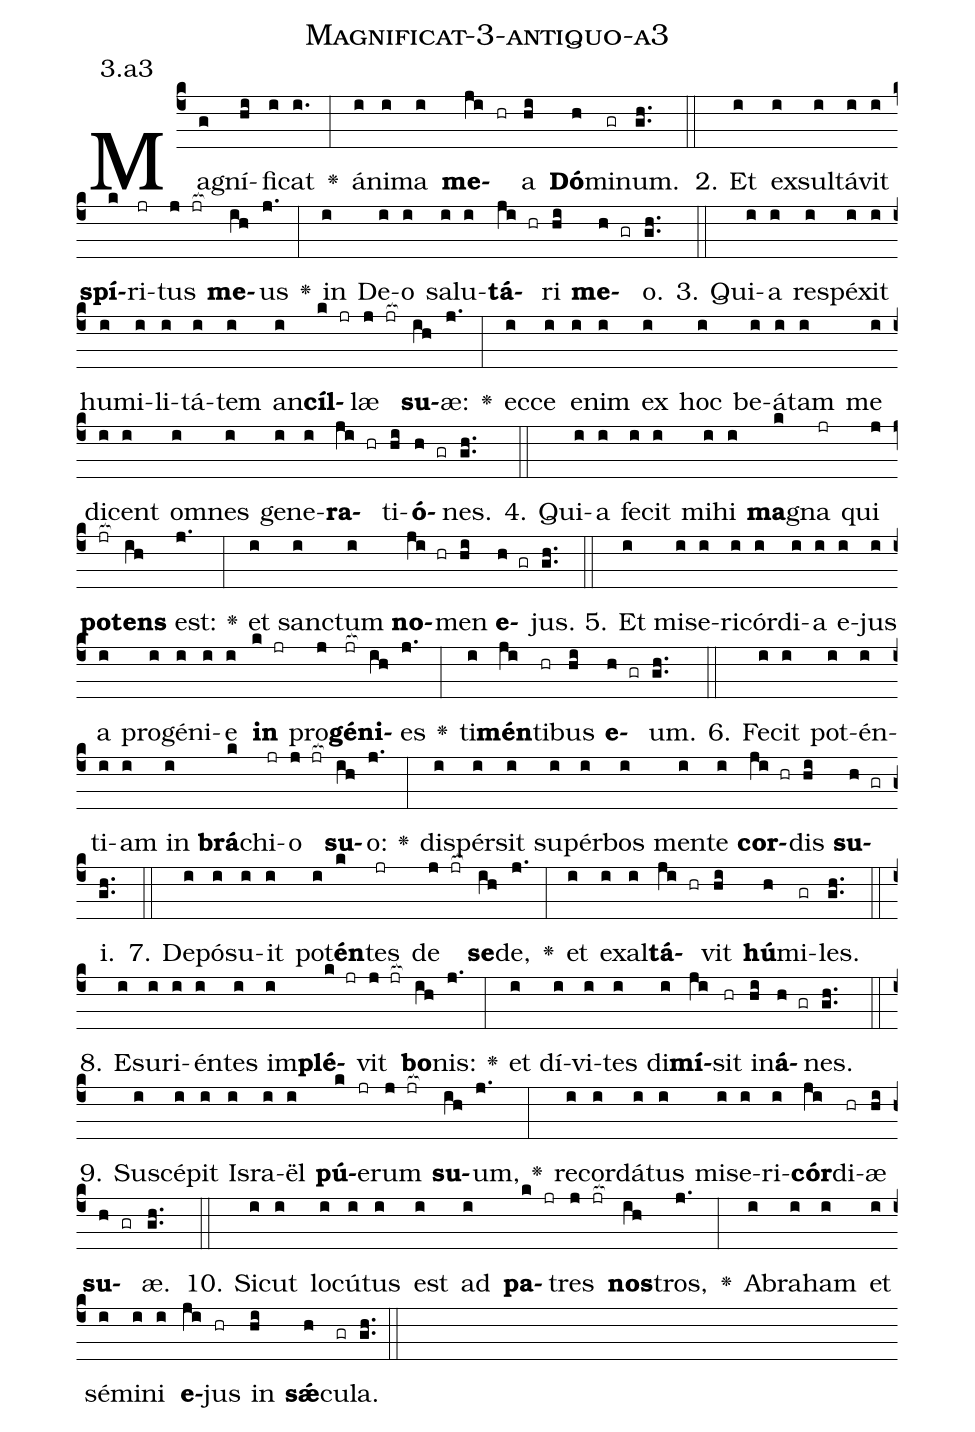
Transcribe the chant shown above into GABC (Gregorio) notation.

name: Magnificat-3-antiquo-a3;
annotation: 3.a3;
%%
(c4)Ma(g)gní(hi)fi(i)cat(i.) <v>\greheightstar</v>(:) á(i)ni(i)ma(i) <b>me</b>(ji hr)a(hi) <b>Dó</b>(h)mi(gr)num.(gh..) (::)
2. Et(i) ex(i)sul(i)tá(i)vit(i) <b>spí</b>(k)ri(jr)tus(j jr[ocb:1{]) <b>me</b>(ih[ocb:0}])us(j.) <v>\greheightstar</v>(:) in(i) De(i)o(i) sa(i)lu(i)<b>tá</b>(ji hr)ri(hi) <b>me</b>(h gr)o.(gh..) (::)
3. Qui(i)a(i) re(i)spé(i)xit(i) hu(i)mi(i)li(i)tá(i)tem(i) an(i)<b>cíl</b>(k jr)læ(j jr[ocb:1{]) <b>su</b>(ih[ocb:0}])æ:(j.) <v>\greheightstar</v>(:) ec(i)ce(i) e(i)nim(i) ex(i) hoc(i) be(i)á(i)tam(i) me(i) di(i)cent(i) om(i)nes(i) ge(i)ne(i)<b>ra</b>(ji hr)ti(hi)<b>ó</b>(h gr)nes.(gh..) (::)
4. Qui(i)a(i) fe(i)cit(i) mi(i)hi(i) <b>ma</b>(k)gna(jr) qui(j) <b>pot</b>(jr[ocb:1{])<b>ens</b>(ih[ocb:0}]) est:(j.) <v>\greheightstar</v>(:) et(i) sanc(i)tum(i) <b>no</b>(ji hr)men(hi) <b>e</b>(h gr)jus.(gh..) (::)
5. Et(i) mi(i)se(i)ri(i)cór(i)di(i)a(i) e(i)jus(i) a(i) pro(i)gé(i)ni(i)e(i) <b>in</b>(k jr) pro(j)<b>gé</b>(jr[ocb:1{])<b>ni</b>(ih[ocb:0}])es(j.) <v>\greheightstar</v>(:) ti(i)<b>mén</b>(ji)ti(hr)bus(hi) <b>e</b>(h gr)um.(gh..) (::)
6. Fe(i)cit(i) pot(i)én(i)ti(i)am(i) in(i) <b>brá</b>(k)chi(jr)o(j jr[ocb:1{]) <b>su</b>(ih[ocb:0}])o:(j.) <v>\greheightstar</v>(:) di(i)spér(i)sit(i) su(i)pér(i)bos(i) men(i)te(i) <b>cor</b>(ji hr)dis(hi) <b>su</b>(h gr)i.(gh..) (::)
7. De(i)pó(i)su(i)it(i) pot(i)<b>én</b>(k)tes(jr) de(j jr[ocb:1{]) <b>se</b>(ih[ocb:0}])de,(j.) <v>\greheightstar</v>(:) et(i) ex(i)al(i)<b>tá</b>(ji hr)vit(hi) <b>hú</b>(h)mi(gr)les.(gh..) (::)
8. E(i)su(i)ri(i)én(i)tes(i) im(i)<b>plé</b>(k jr)vit(j jr[ocb:1{]) <b>bo</b>(ih[ocb:0}])nis:(j.) <v>\greheightstar</v>(:) et(i) dí(i)vi(i)tes(i) di(i)<b>mí</b>(ji)sit(hr) in(hi)<b>á</b>(h gr)nes.(gh..) (::)
9. Su(i)scé(i)pit(i) Is(i)ra(i)ël(i) <b>pú</b>(k)e(jr)rum(j jr[ocb:1{]) <b>su</b>(ih[ocb:0}])um,(j.) <v>\greheightstar</v>(:) re(i)cor(i)dá(i)tus(i) mi(i)se(i)ri(i)<b>cór</b>(ji)di(hr)æ(hi) <b>su</b>(h gr)æ.(gh..) (::)
10. Sic(i)ut(i) lo(i)cú(i)tus(i) est(i) ad(i) <b>pa</b>(k jr)tres(j jr[ocb:1{]) <b>nos</b>(ih[ocb:0}])tros,(j.) <v>\greheightstar</v>(:) A(i)bra(i)ham(i) et(i) sé(i)mi(i)ni(i) <b>e</b>(ji)jus(hr) in(hi) <b>sǽ</b>(h)cu(gr)la.(gh..) (::)
